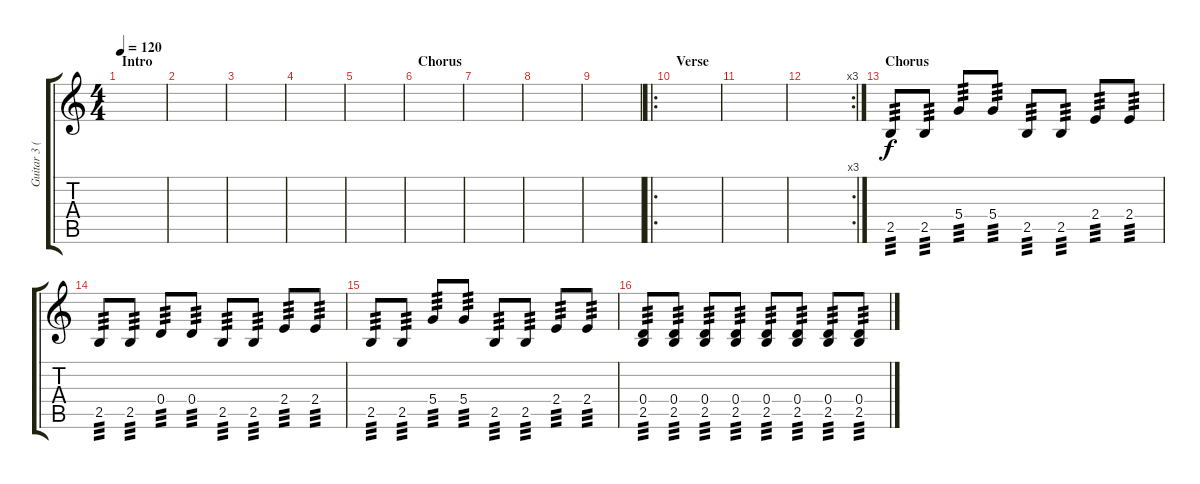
\track ("Guitar 3 (electric)" "Guitar 3 (") {instrument overdrivenguitar}
\staff {score tabs}
\tuning (E4 B3 G3 D3 A2 E2) {hide}
\ts (4 4)
\section ("" "Intro")
\tempo 120
\clef g2
\ks c
|
|
|
|
|
\section ("" "Chorus")
|
|
|
|
\ro
\section ("" "Verse")
|
|
\rc 3
|
\section ("" "Chorus")
2.5.8{tp 3} 2.5.8{tp 3} 5.4.8{tp 3} 5.4.8{tp 3} 2.5.8{tp 3} 2.5.8{tp 3} 2.4.8{tp 3} 2.4.8{tp 3} |
2.5.8{tp 3} 2.5.8{tp 3} 0.4.8{tp 3} 0.4.8{tp 3} 2.5.8{tp 3} 2.5.8{tp 3} 2.4.8{tp 3} 2.4.8{tp 3} |
2.5.8{tp 3} 2.5.8{tp 3} 5.4.8{tp 3} 5.4.8{tp 3} 2.5.8{tp 3} 2.5.8{tp 3} 2.4.8{tp 3} 2.4.8{tp 3} |
(0.4 2.5).8{tp 3} (0.4 2.5).8{tp 3} (0.4 2.5).8{tp 3} (0.4 2.5).8{tp 3} (0.4 2.5).8{tp 3} (0.4 2.5).8{tp 3} (0.4 2.5).8{tp 3} (0.4 2.5).8{tp 3}
